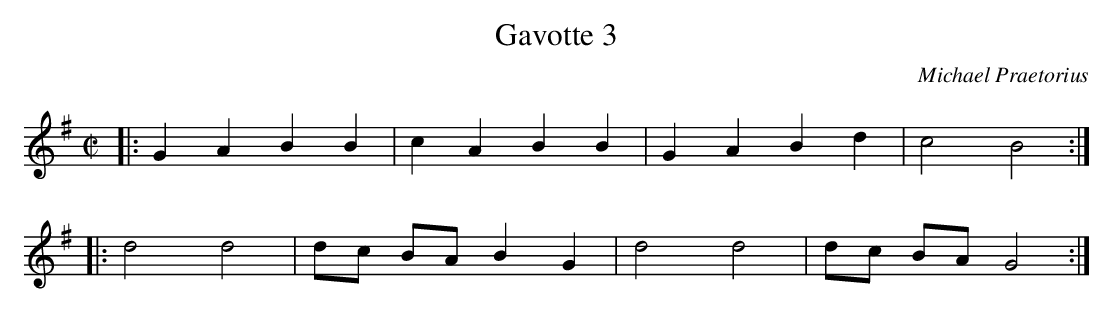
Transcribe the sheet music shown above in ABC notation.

X:1
T:Gavotte 3
C:Michael Praetorius
M:C|
L:1/4
K:G
|: G A B B | c A B B | G A B d | c2 B2 :|
|: d2 d2 | d/c/ B/A/ B G | d2 d2 | d/c/ B/A/ G2 :|
